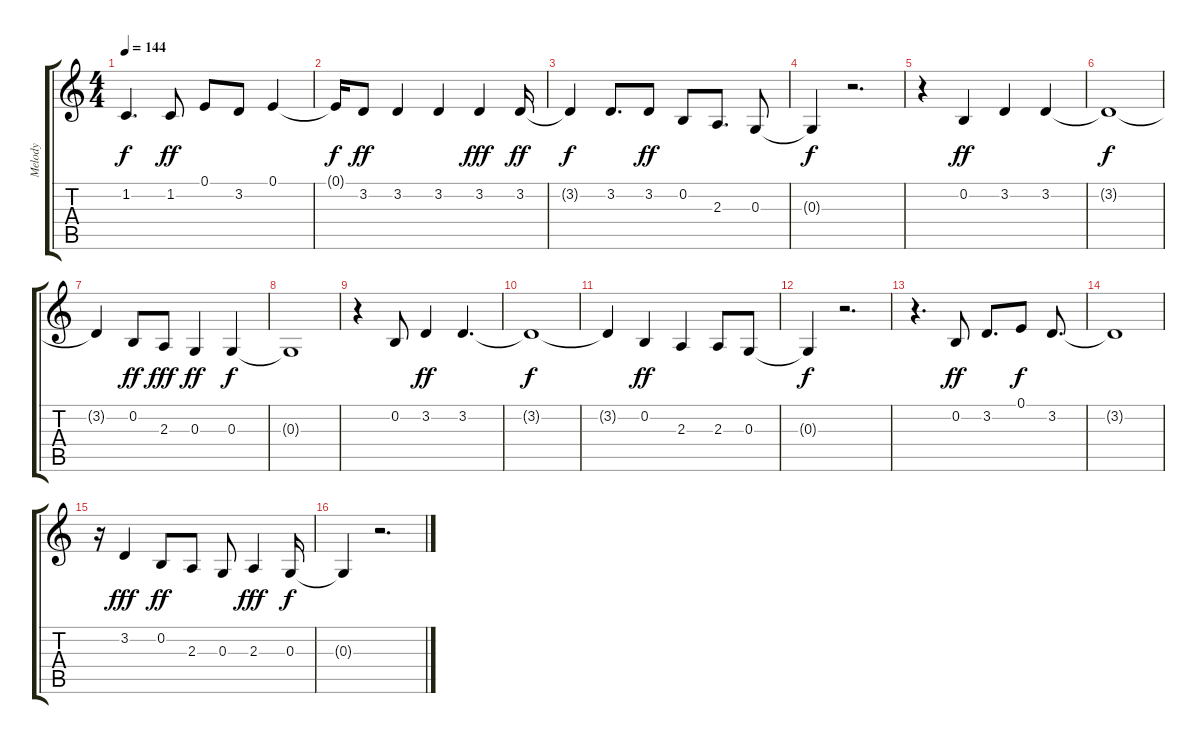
\track ("Melody" "Melody") {instrument harmonica}
\staff {score tabs}
\tuning (E4 B3 G3 D3 A2 E2) {hide}
\ts (4 4)
\tempo 144
\clef g2
\ks c
1.2{t}.4{d dy f} 1.2.8{dy ff} 0.1.8 3.2.8 0.1.4 |
0.1{t}.16{dy f} 3.2.8{dy ff} 3.2.4 3.2.4 3.2.4{dy fff} 3.2.16{dy ff} |
3.2{t}.4{dy f} 3.2.8{d} 3.2.8{dy ff} 0.2.8 2.3.8{d} 0.3.8 |
0.3{t}.4{dy f} r.2{d} |
r.4 0.2.4{dy ff} 3.2.4 3.2.4 |
3.2{t}.1{dy f} |
3.2{t}.4 0.2.8{dy ff} 2.3.8{dy fff} 0.3.4{dy ff} 0.3.4{dy f} |
0.3{t}.1 |
r.4 0.2.8 3.2.4{dy ff} 3.2.4{d} |
3.2{t}.1{dy f} |
3.2{t}.4 0.2.4{dy ff} 2.3.4 2.3.8 0.3.8 |
0.3{t}.4{dy f} r.2{d} |
r.4{d} 0.2.8{dy ff} 3.2.8{d} 0.1.8{dy f} 3.2.8{d} |
3.2{t}.1 |
r.16 3.2.4{dy fff} 0.2.8{dy ff} 2.3.8 0.3.8 2.3.4{dy fff} 0.3.16{dy f} |
0.3{t}.4 r.2{d}
